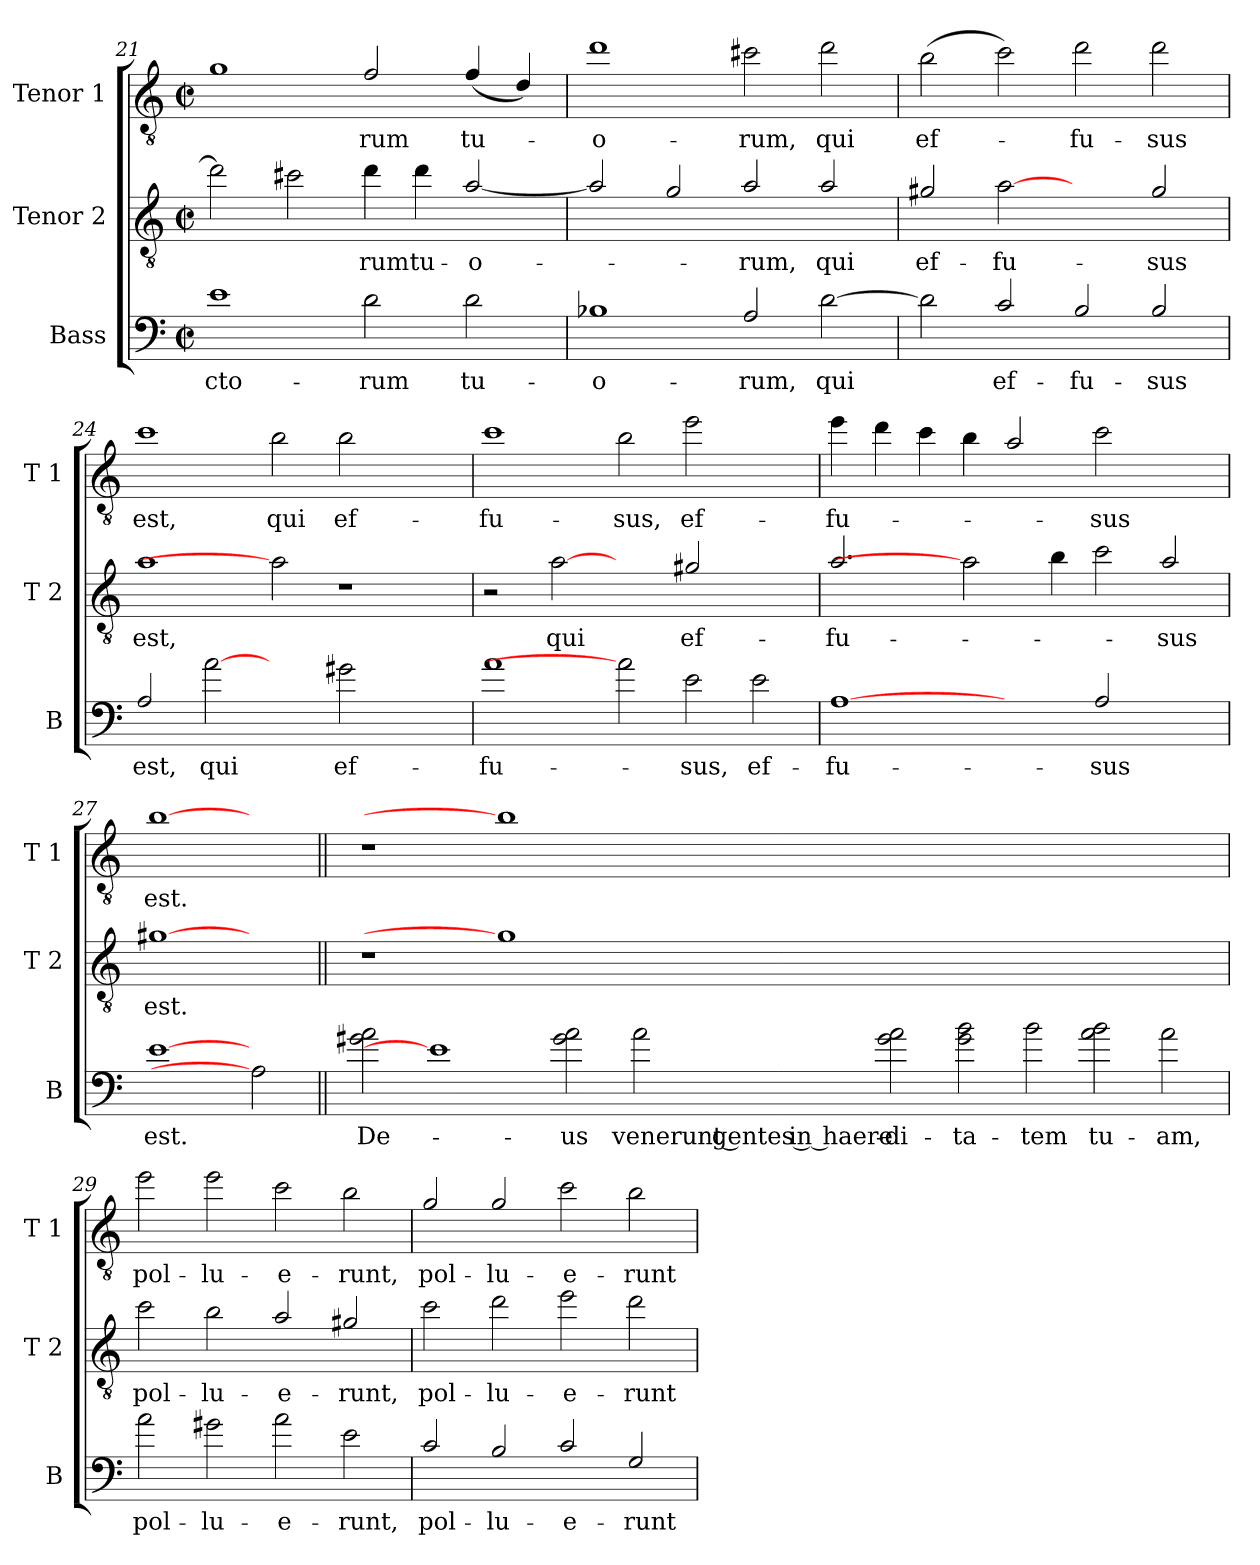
**kern	**text	**kern	**text	**kern	**text
*part3	*part3	*part2	*part2	*part1	*part1
*staff3	*staff3	*staff2	*staff2	*staff1	*staff1
*I"Bass	*	*I"Tenor 2	*	*I"Tenor 1	*
*I'B	*	*I'T 2	*	*I'T 1	*
*clefF4	*	*clefGv2	*	*clefGv2	*
*ITrd7c12	*	*ITrd7c12	*	*ITrd7c12	*
*k[]	*	*k[]	*	*k[]	*
*C:	*	*C:	*	*C:	*
*M2/2	*	*M2/2	*	*M2/2	*
*met(c|)	*	*met(c|)	*	*met(c|)	*
=21	=21	=21	=21	=21	=21
!	!LO:LY:b	!	!	!	!
1E	-cto-	2d\]	.	1G	.
.	.	2c#X\	.	.	.
!	!LO:LY:b	!	!LO:LY:b	!	!LO:LY:b
2D\	-rum	4d\	-rum	2F/	-rum
!	!	!	!LO:LY:b	!	!
.	.	4d\	tu-	.	.
!	!LO:LY:b	!	!LO:LY:b	!	!LO:LY:b
2D\	tu-	[2A/	-o-	(<4F/	tu-
.	.	.	.	4D/)	.
=22	=22	=22	=22	=22	=22
!	!LO:LY:b	!	!	!	!LO:LY:b
1BB-X	-o-	2A/]	.	1d	-o-
.	.	2G/	.	.	.
!	!LO:LY:b	!	!LO:LY:b	!	!LO:LY:b
2AA/	-rum,	2A/	-rum,	2c#X\	-rum,
!	!LO:LY:b	!	!LO:LY:b	!	!LO:LY:b
[2D\	qui	2A/	qui	2d\	qui
=23	=23	=23	=23	=23	=23
!	!	!	!LO:LY:b	!	!LO:LY:b
2D\]	.	2G#X/	ef-	(>2B\	ef-
!	!LO:LY:b	!	!LO:LY:b	!	!
2C/	ef-	[2A	-fu-	2c\)	.
!	!LO:LY:b	!	!	!	!LO:LY:b
2BB/	-fu-	2ryy	.	2d\	-fu-
!	!LO:LY:b	!	!LO:LY:b	!	!LO:LY:b
2BB/	-sus	2G#/	-sus	2d\	-sus
!!LO:LB:g=z
=24	=24	=24	=24	=24	=24
!	!LO:LY:b	!	!LO:LY:b	!	!LO:LY:b
2AA/	est,	1A	est,	1c	est,
!	!LO:LY:b	!	!	!	!
[2A	qui	.	.	.	.
!	!	!	!	!	!LO:LY:b
2ryy	.	2A]	.	2B\	qui
!	!LO:LY:b	!	!	!	!LO:LY:b
2G#X\	ef-	1r	.	2B\	ef-
2ryy	.	.	.	2ryy	.
=25	=25	=25	=25	=25	=25
!	!LO:LY:b	!	!	!	!LO:LY:b
1A	-fu-	2r	.	1c	-fu-
!	!	!	!LO:LY:b	!	!
.	.	[2A	qui	.	.
!	!	!	!	!	!LO:LY:b
2A]	.	2ryy	.	2B\	-sus,
!	!LO:LY:b	!	!LO:LY:b	!	!LO:LY:b
2E\	-sus,	2G#X/	ef-	2e\	ef-
!	!LO:LY:b	!	!	!	!
2E\	ef-	2ryy	.	2ryy	.
=26	=26	=26	=26	=26	=26
!	!LO:LY:b	!	!LO:LY:b	!	!LO:LY:b
[1AA	-fu-	2.A/	-fu-	4e\	-fu-
.	.	.	.	4d\	.
.	.	.	.	4c\	.
.	.	2A]	.	4B\	.
2ryy	.	.	.	2A/	.
.	.	4B\	.	.	.
!	!LO:LY:b	!	!	!	!LO:LY:b
2AA/	-sus	2c\	.	2c\	-sus
!	!	!	!LO:LY:b	!	!
2ryy	.	2A/	-sus	2ryy	.
=27	=27	=27	=27	=27	=27
!	!LO:LY:b	!	!LO:LY:b	!	!LO:LY:b
[1E	est.	[1G#X	est.	[1B	est.
2AA]	.	2ryy	.	2ryy	.
=28||	=28||	=28||	=28||	=28||	=28||
!	!LO:LY:b	!	!	!	!
2G#X 2A	De-	1r	.	1r	.
1E]	.	.	.	.	.
.	.	1G#]	.	1B]	.
!	!LO:LY:b	!	!	!	!
2G# 2A	-us	.	.	.	.
!	!LO:LY:b	!	!	!	!
2A\	venerunt gentes in haere-	0.ryy	.	0.ryy	.
!	!LO:LY:b	!	!	!	!
2G# 2A	-di-	.	.	.	.
!	!LO:LY:b	!	!	!	!
2G# 2B	-ta-	.	.	.	.
!	!LO:LY:b	!	!	!	!
2B	-tem	.	.	.	.
!	!LO:LY:b	!	!	!	!
2A 2B	tu-	.	.	.	.
!	!LO:LY:b	!	!	!	!
2A	-am,	.	.	.	.
!!LO:LB:g=z
=29	=29	=29	=29	=29	=29
!	!LO:LY:b	!	!LO:LY:b	!	!LO:LY:b
2A\	pol-	2c\	pol-	2e\	pol-
!	!LO:LY:b	!	!LO:LY:b	!	!LO:LY:b
2G#X\	-lu-	2B\	-lu-	2e\	-lu-
!	!LO:LY:b	!	!LO:LY:b	!	!LO:LY:b
2A\	-e-	2A/	-e-	2c\	-e-
!	!LO:LY:b	!	!LO:LY:b	!	!LO:LY:b
2E\	-runt,	2G#X/	-runt,	2B\	-runt,
=30	=30	=30	=30	=30	=30
!	!LO:LY:b	!	!LO:LY:b	!	!LO:LY:b
2C/	pol-	2c\	pol-	2G/	pol-
!	!LO:LY:b	!	!LO:LY:b	!	!LO:LY:b
2BB/	-lu-	2d\	-lu-	2G/	-lu-
!	!LO:LY:b	!	!LO:LY:b	!	!LO:LY:b
2C/	-e-	2e\	-e-	2c\	-e-
!	!LO:LY:b	!	!LO:LY:b	!	!LO:LY:b
2GG/	-runt	2d\	-runt	2B\	-runt
=	=	=	=	=	=
*-	*-	*-	*-	*-	*-
